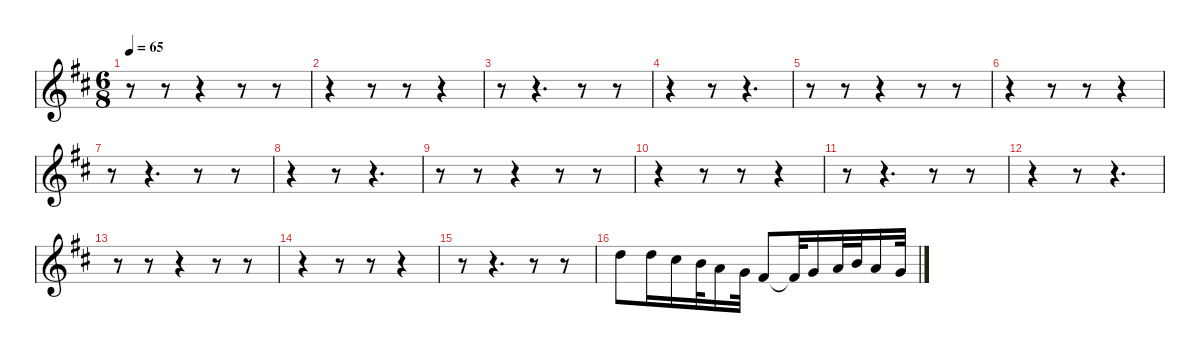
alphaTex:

\hideDynamics
\bracketExtendMode nobrackets
\singleTrackTrackNamePolicy hidden
\multiTrackTrackNamePolicy hidden
\firstSystemTrackNameMode fullname
\firstSystemTrackNameOrientation horizontal
\otherSystemsTrackNameOrientation horizontal
\track ("Violin" "vln.") {instrument violin}
\staff {score}
\tuning (E5 A4 D4 G3)
\ts (6 8)
\tempo 65
\clef g2
\ks bminor
r.8{dy fff beam Down} r.8{beam Down} r.4{beam Down} r.8{beam Down} r.8{beam Down} |
r.4{beam Down} r.8{beam Down} r.8{beam Down} r.4{beam Down} |
r.8{beam Down} r.4{d beam Down} r.8{beam Down} r.8{beam Down} |
r.4{beam Down} r.8{beam Down} r.4{d beam Down} |
r.8{beam Down} r.8{beam Down} r.4{beam Down} r.8{beam Down} r.8{beam Down} |
r.4{beam Down} r.8{beam Down} r.8{beam Down} r.4{beam Down} |
r.8{beam Down} r.4{d beam Down} r.8{beam Down} r.8{beam Down} |
r.4{beam Down} r.8{beam Down} r.4{d beam Down} |
r.8{beam Down} r.8{beam Down} r.4{beam Down} r.8{beam Down} r.8{beam Down} |
r.4{beam Down} r.8{beam Down} r.8{beam Down} r.4{beam Down} |
r.8{beam Down} r.4{d beam Down} r.8{beam Down} r.8{beam Down} |
r.4{beam Down} r.8{beam Down} r.4{d beam Down} |
r.8{beam Down} r.8{beam Down} r.4{beam Down} r.8{beam Down} r.8{beam Down} |
r.4{beam Down} r.8{beam Down} r.8{beam Down} r.4{beam Down} |
r.8{beam Down} r.4{d beam Down} r.8{beam Down} r.8{beam Down} |
5.2{acc forcenatural}.8{dy ff beam Down} 5.2{acc forcenatural}.16{beam Down} 4.2{acc #}.16{beam Down} 9.3{acc forcenatural}.32{beam Down} 7.3{acc forcenatural}.16{beam Down} 5.3{acc forcenatural}.32{beam Down} 4.3{acc #}.8{beam Up} 4.3{t acc #}.32{beam Up} 5.3{acc forcenatural}.16{beam Up} 7.3{acc forcenatural}.32{beam Up} 9.3{acc forcenatural}.32{beam Up} 7.3{acc forcenatural}.16{beam Up} 5.3{acc forcenatural}.32{dy f beam Up}
